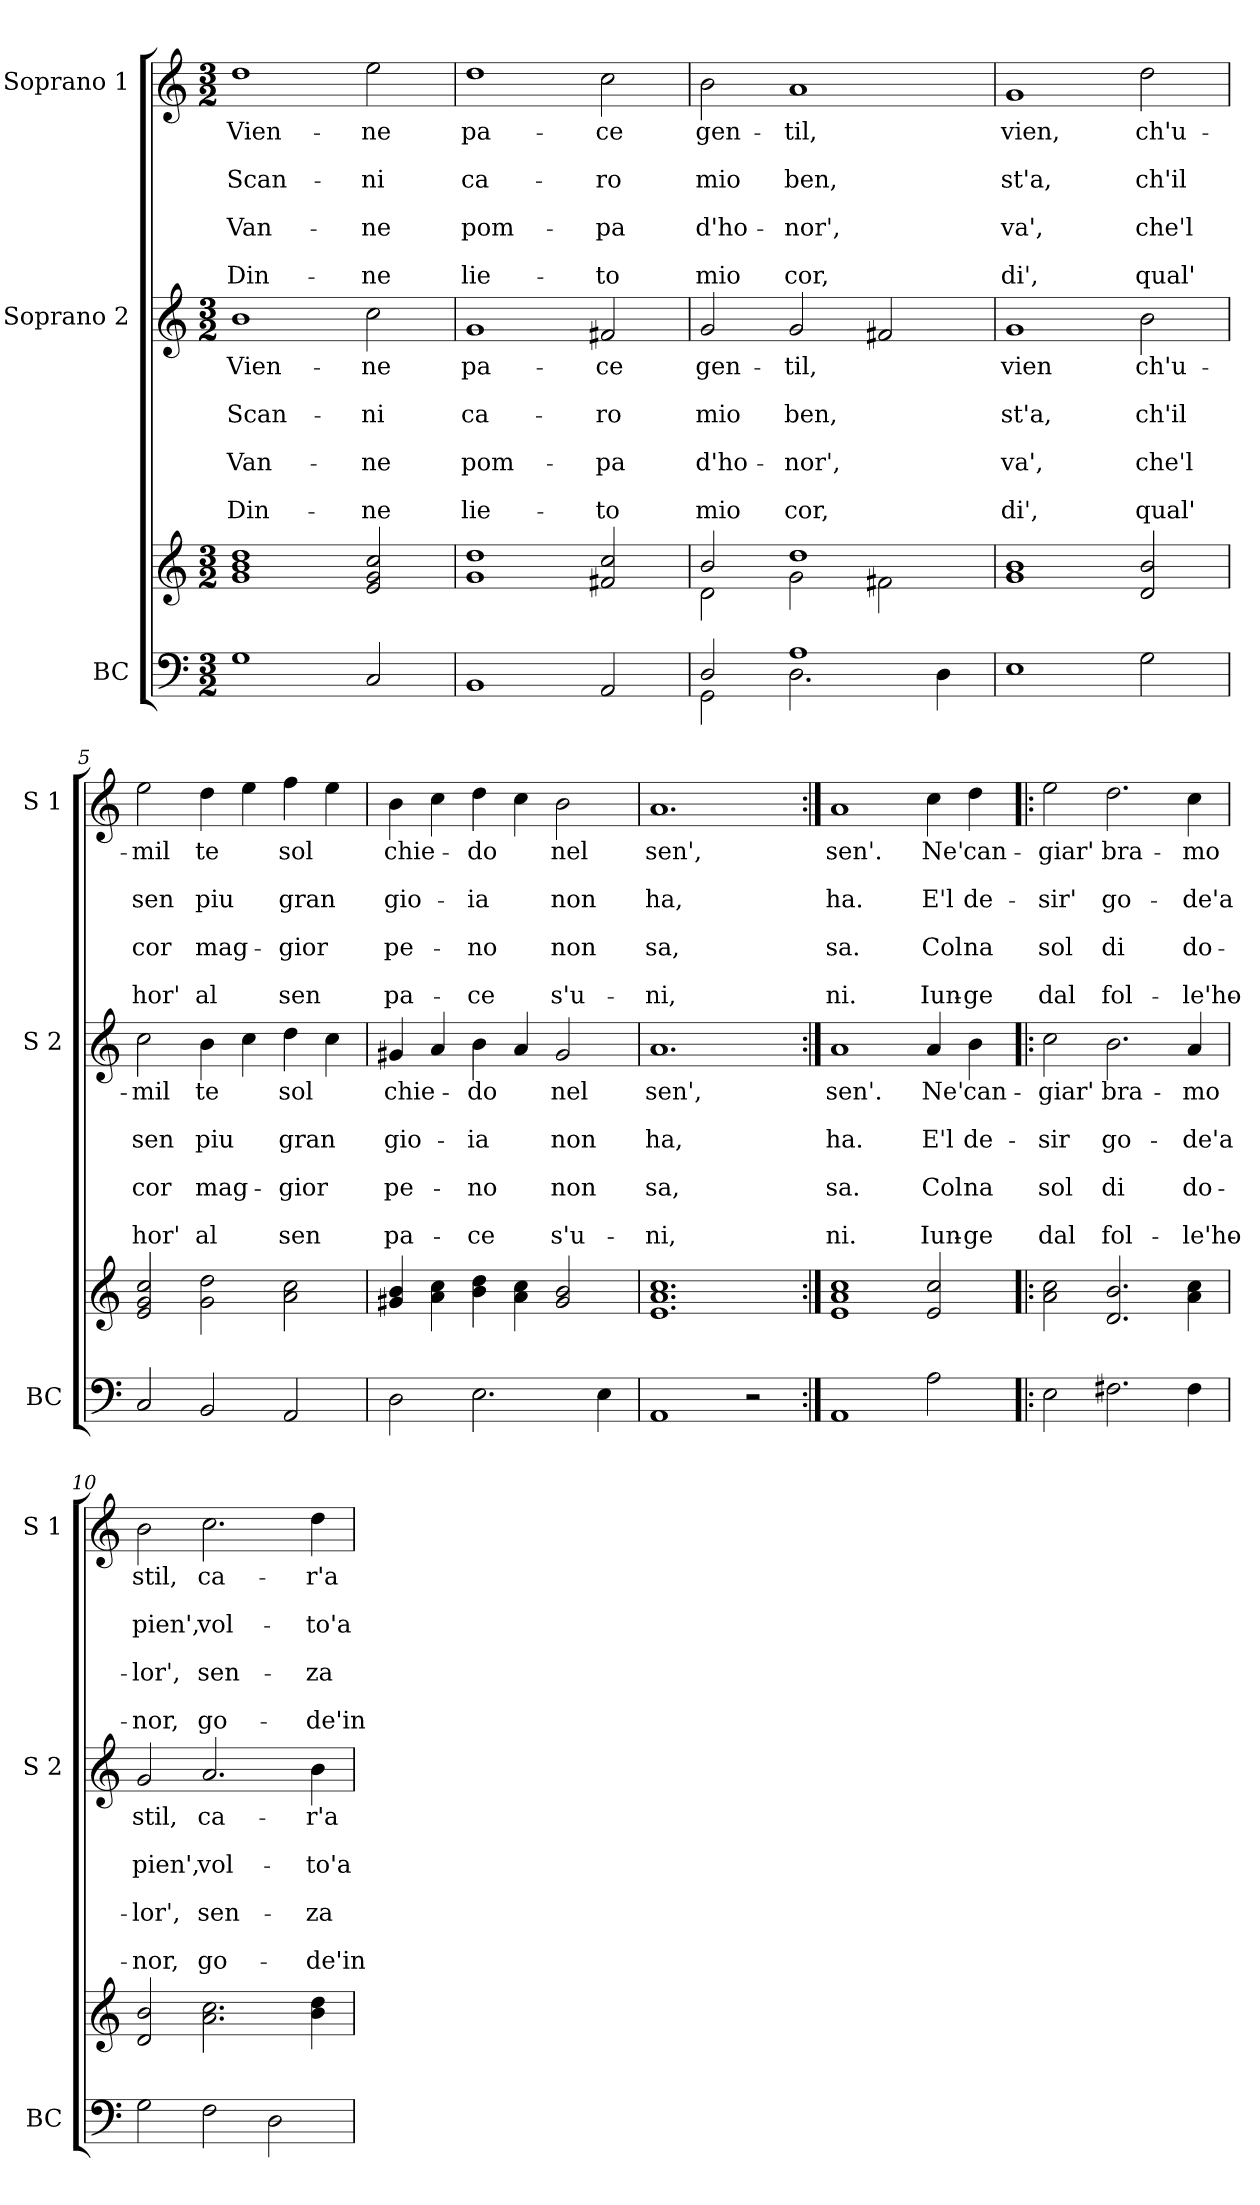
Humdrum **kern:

**kern	**kern	**kern	**text	**text	**text	**text	**text	**text	**text	**kern	**text	**text	**text	**text	**text	**text	**text
*part3	*part3	*part2	*part2	*part2	*part2	*part2	*part2	*part2	*part2	*part1	*part1	*part1	*part1	*part1	*part1	*part1	*part1
*staff4	*staff3	*staff2	*staff2	*staff2	*staff2	*staff2	*staff2	*staff2	*staff2	*staff1	*staff1	*staff1	*staff1	*staff1	*staff1	*staff1	*staff1
*I"BC	*	*I"Soprano 2	*	*	*	*	*	*	*	*I"Soprano 1	*	*	*	*	*	*	*
*I'BC	*	*I'S 2	*	*	*	*	*	*	*	*I'S 1	*	*	*	*	*	*	*
*clefF4	*clefG2	*clefG2	*	*	*	*	*	*	*	*clefG2	*	*	*	*	*	*	*
*k[]	*k[]	*k[]	*	*	*	*	*	*	*	*k[]	*	*	*	*	*	*	*
*C:	*C:	*C:	*	*	*	*	*	*	*	*C:	*	*	*	*	*	*	*
*M3/2	*M3/2	*M3/2	*	*	*	*	*	*	*	*M3/2	*	*	*	*	*	*	*
=1	=1	=1	=1	=1	=1	=1	=1	=1	=1	=1	=1	=1	=1	=1	=1	=1	=1
1G	1g 1b 1dd	1b	Vien-	.	Scan-	.	Van-	.	Din-	1dd	Vien-	.	Scan-	.	Van-	.	Din-
2C/	2e/ 2g/ 2cc/	2cc\	-ne	.	-ni	.	-ne	.	-ne	2ee\	-ne	.	-ni	.	-ne	.	-ne
=2	=2	=2	=2	=2	=2	=2	=2	=2	=2	=2	=2	=2	=2	=2	=2	=2	=2
1BB	1g 1dd	1g	pa-	.	ca-	.	pom-	.	lie-	1dd	pa-	.	ca-	.	pom-	.	lie-
2AA/	2f#X/ 2cc/	2f#X/	-ce	.	-ro	.	-pa	.	-to	2cc\	-ce	.	-ro	.	-pa	.	-to
=3	=3	=3	=3	=3	=3	=3	=3	=3	=3	=3	=3	=3	=3	=3	=3	=3	=3
*^	*^	*	*	*	*	*	*	*	*	*	*	*	*	*	*	*	*
2D/	2GG\	2b/	2d\	2g/	gen-	.	mio	.	d'ho-	.	mio	2b\	gen-	.	mio	.	d'ho-	.	mio
1A	2.D\	1dd	2g\	2g/	-til,	.	ben,	.	-nor',	.	cor,	1a	-til,	.	ben,	.	-nor',	.	cor,
.	.	.	2f#X\	2f#X/	.	.	.	.	.	.	.	.	.	.	.	.	.	.	.
.	4D\	.	.	.	.	.	.	.	.	.	.	.	.	.	.	.	.	.	.
*v	*v	*	*	*	*	*	*	*	*	*	*	*	*	*	*	*	*	*	*
*	*v	*v	*	*	*	*	*	*	*	*	*	*	*	*	*	*	*	*
=4	=4	=4	=4	=4	=4	=4	=4	=4	=4	=4	=4	=4	=4	=4	=4	=4	=4
1E	1g 1b	1g	vien	.	st'a,	.	va',	.	di',	1g	vien,	.	st'a,	.	va',	.	di',
2G\	2d/ 2b/	2b\	ch'u-	.	ch'il	.	che'l	.	qual'	2dd\	ch'u-	.	ch'il	.	che'l	.	qual'
=5	=5	=5	=5	=5	=5	=5	=5	=5	=5	=5	=5	=5	=5	=5	=5	=5	=5
2C/	2e/ 2g/ 2cc/	2cc\	-mil	.	sen	.	cor	.	hor'	2ee\	-mil	.	sen	.	cor	.	hor'
2BB/	2g\ 2dd\	4b\	te	.	piu	.	mag-	.	al	4dd\	te	.	piu	.	mag-	.	al
.	.	4cc\	.	.	.	.	.	.	.	4ee\	.	.	.	.	.	.	.
2AA/	2a\ 2cc\	4dd\	sol	.	gran	.	-gior	.	sen	4ff\	sol	.	gran	.	-gior	.	sen
.	.	4cc\	.	.	.	.	.	.	.	4ee\	.	.	.	.	.	.	.
!!LO:LB:g=z
=6	=6	=6	=6	=6	=6	=6	=6	=6	=6	=6	=6	=6	=6	=6	=6	=6	=6
2D\	4g#X/ 4b/	4g#X/	chie-	.	gio-	.	pe-	.	pa-	4b\	chie-	.	gio-	.	pe-	.	pa-
.	4a\ 4cc\	4a/	.	.	.	.	.	.	.	4cc\	.	.	.	.	.	.	.
2.E\	4b\ 4dd\	4b\	-do	.	-ia	.	-no	.	-ce	4dd\	-do	.	-ia	.	-no	.	-ce
.	4a\ 4cc\	4a/	.	.	.	.	.	.	.	4cc\	.	.	.	.	.	.	.
.	2g#/ 2b/	2g#/	nel	.	non	.	non	.	s'u-	2b\	nel	.	non	.	non	.	s'u-
4E\	.	.	.	.	.	.	.	.	.	.	.	.	.	.	.	.	.
=7	=7	=7	=7	=7	=7	=7	=7	=7	=7	=7	=7	=7	=7	=7	=7	=7	=7
1AA	1.e 1.a 1.cc	1.a	sen',	.	ha,	.	sa,	.	-ni,	1.a	sen',	.	ha,	.	sa,	.	-ni,
2r	.	.	.	.	.	.	.	.	.	.	.	.	.	.	.	.	.
=8:|!	=8:|!	=8:|!	=8:|!	=8:|!	=8:|!	=8:|!	=8:|!	=8:|!	=8:|!	=8:|!	=8:|!	=8:|!	=8:|!	=8:|!	=8:|!	=8:|!	=8:|!
1AA	1e 1a 1cc	1a	sen'.	.	ha.	.	sa.	.	ni.	1a	sen'.	.	ha.	.	sa.	.	ni.
2A\	2e/ 2cc/	4a/	Ne'	.	E'l	.	Col	.	Iun-	4cc\	Ne'	.	E'l	.	Col	.	Iun-
.	.	4b\	can-	.	de-	.	na	.	-ge	4dd\	can-	.	de-	.	na	.	-ge
=9!|:	=9!|:	=9!|:	=9!|:	=9!|:	=9!|:	=9!|:	=9!|:	=9!|:	=9!|:	=9!|:	=9!|:	=9!|:	=9!|:	=9!|:	=9!|:	=9!|:	=9!|:
2E\	2a\ 2cc\	2cc\	-giar'	.	-sir	.	sol	.	dal	2ee\	-giar'	.	-sir'	.	sol	.	dal
2.F#X\	2.d/ 2.b/	2.b\	bra-	.	go-	.	di	.	fol-	2.dd\	bra-	.	go-	.	di	.	fol-
4F#\	4a\ 4cc\	4a/	-mo	.	-de'a	.	do-	.	-le'ho-	4cc\	-mo	.	-de'a	.	do-	.	-le'ho-
=10	=10	=10	=10	=10	=10	=10	=10	=10	=10	=10	=10	=10	=10	=10	=10	=10	=10
2G\	2d/ 2b/	2g/	stil,	.	pien',	.	-lor',	.	-nor,	2b\	stil,	.	pien',	.	-lor',	.	-nor,
2F\	2.a\ 2.cc\	2.a/	ca-	.	vol-	.	sen-	.	go-	2.cc\	ca-	.	vol-	.	sen-	.	go-
2D\	.	.	.	.	.	.	.	.	.	.	.	.	.	.	.	.	.
.	4b\ 4dd\	4b\	-r'a	.	-to'a	.	-za	.	-de'in	4dd\	-r'a	.	-to'a	.	-za	.	-de'in
=	=	=	=	=	=	=	=	=	=	=	=	=	=	=	=	=	=
*-	*-	*-	*-	*-	*-	*-	*-	*-	*-	*-	*-	*-	*-	*-	*-	*-	*-
